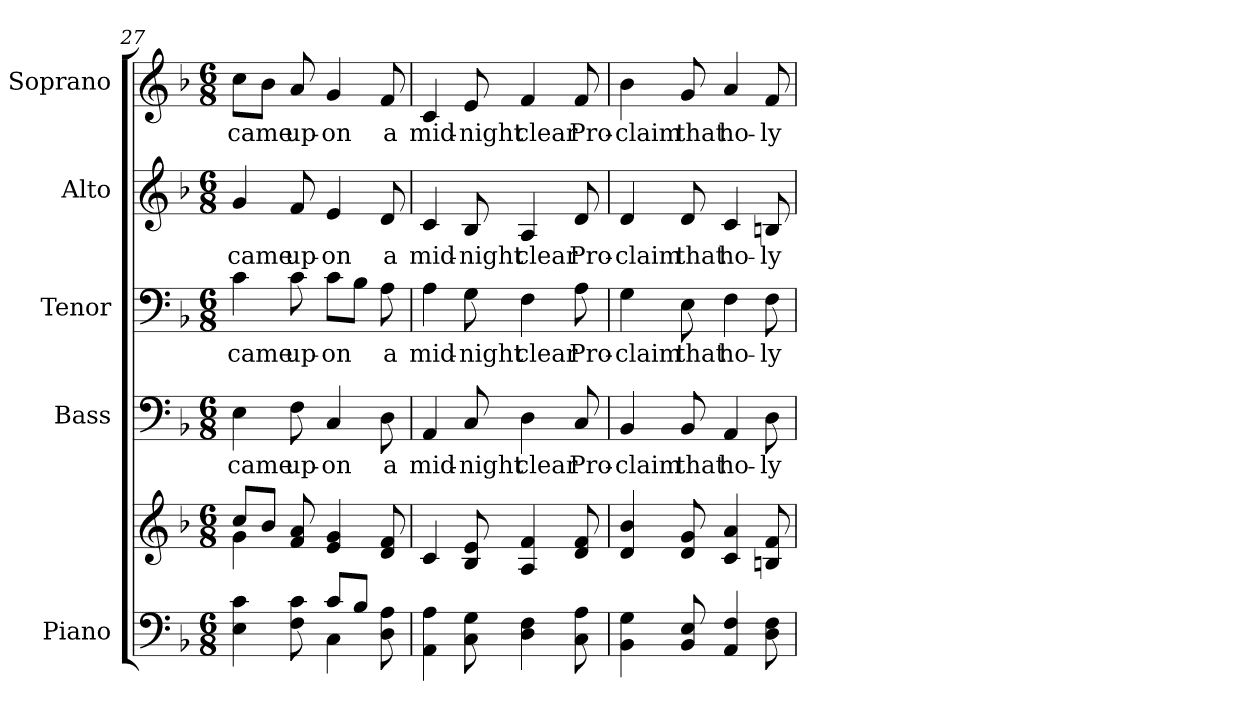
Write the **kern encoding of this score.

**kern	**kern	**kern	**text	**kern	**text	**kern	**text	**kern	**text
*part5	*part5	*part4	*part4	*part3	*part3	*part2	*part2	*part1	*part1
*staff6	*staff5	*staff4	*staff4	*staff3	*staff3	*staff2	*staff2	*staff1	*staff1
*I"Piano	*	*I"Bass	*	*I"Tenor	*	*I"Alto	*	*I"Soprano	*
*I'Pno.	*	*I'B.	*	*I'T.	*	*I'A.	*	*I'S.	*
*clefF4	*clefG2	*clefF4	*	*clefF4	*	*clefG2	*	*clefG2	*
*k[b-]	*k[b-]	*k[b-]	*	*k[b-]	*	*k[b-]	*	*k[b-]	*
*F:	*F:	*F:	*	*F:	*	*F:	*	*F:	*
*M6/8	*M6/8	*M6/8	*	*M6/8	*	*M6/8	*	*M6/8	*
=27	=27	=27	=27	=27	=27	=27	=27	=27	=27
*^	*^	*	*	*	*	*	*	*	*
!	!	!	!	!	!LO:LY:b:color=#000000	!	!	!	!	!	!
!	!	!	!	!	!	!	!LO:LY:b:color=#000000	!	!	!	!
!	!	!	!	!	!	!	!	!	!LO:LY:b:color=#000000	!	!
!	!	!	!	!	!	!	!	!	!	!	!LO:LY:b:color=#000000
4Ei\ 4ci	4.ryy	8cci/L	4gi\	4Ei\	came	4ci\	came	4gi/	came	8cci\L	came
.	.	8b-i/J	.	.	.	.	.	.	.	8b-i\J	.
!	!	!	!	!	!LO:LY:b:color=#000000	!	!	!	!	!	!
!	!	!	!	!	!	!	!LO:LY:b:color=#000000	!	!	!	!
!	!	!	!	!	!	!	!	!	!LO:LY:b:color=#000000	!	!
!	!	!	!	!	!	!	!	!	!	!	!LO:LY:b:color=#000000
8Fi\ 8ci	.	8fi/ 8ai	8ryy	8Fi\	up-	8ci\	up-	8fi/	up-	8ai/	up-
!	!	!	!	!	!LO:LY:b:color=#000000	!	!	!	!	!	!
!	!	!	!	!	!	!	!LO:LY:b:color=#000000	!	!	!	!
!	!	!	!	!	!	!	!	!	!LO:LY:b:color=#000000	!	!
!	!	!	!	!	!	!	!	!	!	!	!LO:LY:b:color=#000000
8ci/L	4Ci\	4ei/ 4gi	4.ryy	4Ci/	-on	8ci\L	-on	4ei/	-on	4gi/	-on
8B-i/J	.	.	.	.	.	8B-i\J	.	.	.	.	.
!	!	!	!	!	!LO:LY:b:color=#000000	!	!	!	!	!	!
!	!	!	!	!	!	!	!LO:LY:b:color=#000000	!	!	!	!
!	!	!	!	!	!	!	!	!	!LO:LY:b:color=#000000	!	!
!	!	!	!	!	!	!	!	!	!	!	!LO:LY:b:color=#000000
8Di\ 8Ai	8ryy	8di/ 8fi	.	8Di\	a	8Ai\	a	8di/	a	8fi/	a
*v	*v	*	*	*	*	*	*	*	*	*	*
*	*v	*v	*	*	*	*	*	*	*	*
!!LO:PB:g=z
=28	=28	=28	=28	=28	=28	=28	=28	=28	=28
*^	*	*	*	*	*	*	*	*	*
!	!	!	!	!LO:LY:b:color=#000000	!	!	!	!	!	!
*v	*v	*	*	*	*	*	*	*	*	*
*^	*	*	*	*	*	*	*	*	*
!	!	!	!	!	!	!LO:LY:b:color=#000000	!	!	!	!
*v	*v	*	*	*	*	*	*	*	*	*
*^	*	*	*	*	*	*	*	*	*
!	!	!	!	!	!	!	!	!LO:LY:b:color=#000000	!	!
*v	*v	*	*	*	*	*	*	*	*	*
*^	*	*	*	*	*	*	*	*	*
!	!	!	!	!	!	!	!	!	!	!LO:LY:b:color=#000000
*v	*v	*	*	*	*	*	*	*	*	*
4AAi\ 4Ai	4ci/	4AAi/	mid-	4Ai\	mid-	4ci/	mid-	4ci/	mid-
!	!	!	!LO:LY:b:color=#000000	!	!	!	!	!	!
!	!	!	!	!	!LO:LY:b:color=#000000	!	!	!	!
!	!	!	!	!	!	!	!LO:LY:b:color=#000000	!	!
!	!	!	!	!	!	!	!	!	!LO:LY:b:color=#000000
8Ci\ 8Gi	8B-i/ 8ei	8Ci/	-night	8Gi\	-night	8B-i/	-night	8ei/	-night
!	!	!	!LO:LY:b:color=#000000	!	!	!	!	!	!
!	!	!	!	!	!LO:LY:b:color=#000000	!	!	!	!
!	!	!	!	!	!	!	!LO:LY:b:color=#000000	!	!
!	!	!	!	!	!	!	!	!	!LO:LY:b:color=#000000
4Di\ 4Fi	4Ai/ 4fi	4Di\	clear	4Fi\	clear	4Ai/	clear	4fi/	clear
!	!	!	!LO:LY:b:color=#000000	!	!	!	!	!	!
!	!	!	!	!	!LO:LY:b:color=#000000	!	!	!	!
!	!	!	!	!	!	!	!LO:LY:b:color=#000000	!	!
!	!	!	!	!	!	!	!	!	!LO:LY:b:color=#000000
8Ci\ 8Ai	8di/ 8fi	8Ci/	Pro-	8Ai\	Pro-	8di/	Pro-	8fi/	Pro-
=29	=29	=29	=29	=29	=29	=29	=29	=29	=29
!	!	!	!LO:LY:b:color=#000000	!	!	!	!	!	!
!	!	!	!	!	!LO:LY:b:color=#000000	!	!	!	!
!	!	!	!	!	!	!	!LO:LY:b:color=#000000	!	!
!	!	!	!	!	!	!	!	!	!LO:LY:b:color=#000000
4BB-i\ 4Gi	4di/ 4b-i	4BB-i/	-claim	4Gi\	-claim	4di/	-claim	4b-i\	-claim
!	!	!	!LO:LY:b:color=#000000	!	!	!	!	!	!
!	!	!	!	!	!LO:LY:b:color=#000000	!	!	!	!
!	!	!	!	!	!	!	!LO:LY:b:color=#000000	!	!
!	!	!	!	!	!	!	!	!	!LO:LY:b:color=#000000
8BB-i/ 8Ei	8di/ 8gi	8BB-i/	that	8Ei\	that	8di/	that	8gi/	that
!	!	!	!LO:LY:b:color=#000000	!	!	!	!	!	!
!	!	!	!	!	!LO:LY:b:color=#000000	!	!	!	!
!	!	!	!	!	!	!	!LO:LY:b:color=#000000	!	!
!	!	!	!	!	!	!	!	!	!LO:LY:b:color=#000000
4AAi/ 4Fi	4ci/ 4ai	4AAi/	ho-	4Fi\	ho-	4ci/	ho-	4ai/	ho-
!	!	!	!LO:LY:b:color=#000000	!	!	!	!	!	!
!	!	!	!	!	!LO:LY:b:color=#000000	!	!	!	!
!	!	!	!	!	!	!	!LO:LY:b:color=#000000	!	!
!	!	!	!	!	!	!	!	!	!LO:LY:b:color=#000000
8Di\ 8Fi	8Bni/ 8fi	8Di\	-ly	8Fi\	-ly	8Bni/	-ly	8fi/	-ly
=	=	=	=	=	=	=	=	=	=
*-	*-	*-	*-	*-	*-	*-	*-	*-	*-
